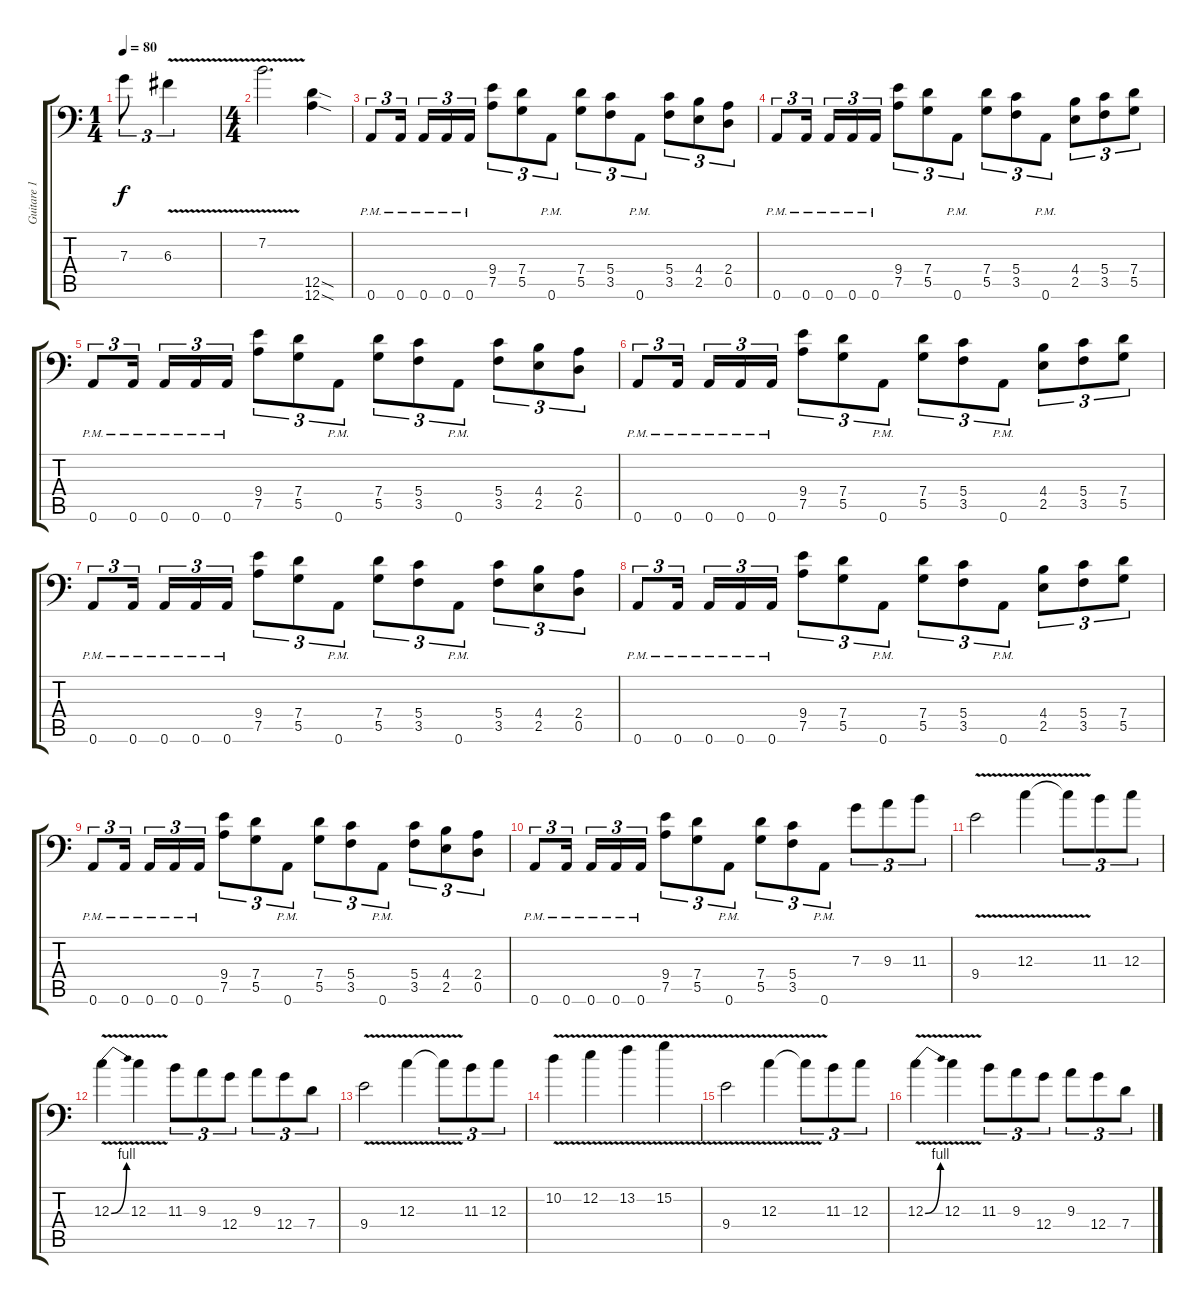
\track ("Guitare 1" "Guitare 1") {instrument distortionguitar}
\staff {score tabs}
\tuning (A3 E3 C3 G2 D2 A1) {hide}
\ts (1 4)
\tempo 80
\clef f4
\ks c
7.3.8{tu (3 2) dy f} 6.3{v}.4{tu (3 2)} |
\ts (4 4)
7.2{v}.2{d} (12.5{sod} 12.6{sod}).4 |
0.6{pm}.8{tu (3 2)} 0.6{pm}.16{tu (3 2) beam splitsecondary} 0.6{pm}.16{tu (3 2)} 0.6{pm}.16{tu (3 2)} 0.6{pm}.16{tu (3 2)} (9.4 7.5).8{tu (3 2)} (7.4 5.5).8{tu (3 2)} 0.6{pm}.8{tu (3 2)} (7.4 5.5).8{tu (3 2)} (5.4 3.5).8{tu (3 2)} 0.6{pm}.8{tu (3 2)} (5.4 3.5).8{tu (3 2)} (4.4 2.5).8{tu (3 2)} (2.4 0.5).8{tu (3 2)} |
0.6{pm}.8{tu (3 2)} 0.6{pm}.16{tu (3 2) beam splitsecondary} 0.6{pm}.16{tu (3 2)} 0.6{pm}.16{tu (3 2)} 0.6{pm}.16{tu (3 2)} (9.4 7.5).8{tu (3 2)} (7.4 5.5).8{tu (3 2)} 0.6{pm}.8{tu (3 2)} (7.4 5.5).8{tu (3 2)} (5.4 3.5).8{tu (3 2)} 0.6{pm}.8{tu (3 2)} (4.4 2.5).8{tu (3 2)} (5.4 3.5).8{tu (3 2)} (7.4 5.5).8{tu (3 2)} |
0.6{pm}.8{tu (3 2)} 0.6{pm}.16{tu (3 2) beam splitsecondary} 0.6{pm}.16{tu (3 2)} 0.6{pm}.16{tu (3 2)} 0.6{pm}.16{tu (3 2)} (9.4 7.5).8{tu (3 2)} (7.4 5.5).8{tu (3 2)} 0.6{pm}.8{tu (3 2)} (7.4 5.5).8{tu (3 2)} (5.4 3.5).8{tu (3 2)} 0.6{pm}.8{tu (3 2)} (5.4 3.5).8{tu (3 2)} (4.4 2.5).8{tu (3 2)} (2.4 0.5).8{tu (3 2)} |
0.6{pm}.8{tu (3 2)} 0.6{pm}.16{tu (3 2) beam splitsecondary} 0.6{pm}.16{tu (3 2)} 0.6{pm}.16{tu (3 2)} 0.6{pm}.16{tu (3 2)} (9.4 7.5).8{tu (3 2)} (7.4 5.5).8{tu (3 2)} 0.6{pm}.8{tu (3 2)} (7.4 5.5).8{tu (3 2)} (5.4 3.5).8{tu (3 2)} 0.6{pm}.8{tu (3 2)} (4.4 2.5).8{tu (3 2)} (5.4 3.5).8{tu (3 2)} (7.4 5.5).8{tu (3 2)} |
0.6{pm}.8{tu (3 2)} 0.6{pm}.16{tu (3 2) beam splitsecondary} 0.6{pm}.16{tu (3 2)} 0.6{pm}.16{tu (3 2)} 0.6{pm}.16{tu (3 2)} (9.4 7.5).8{tu (3 2)} (7.4 5.5).8{tu (3 2)} 0.6{pm}.8{tu (3 2)} (7.4 5.5).8{tu (3 2)} (5.4 3.5).8{tu (3 2)} 0.6{pm}.8{tu (3 2)} (5.4 3.5).8{tu (3 2)} (4.4 2.5).8{tu (3 2)} (2.4 0.5).8{tu (3 2)} |
0.6{pm}.8{tu (3 2)} 0.6{pm}.16{tu (3 2) beam splitsecondary} 0.6{pm}.16{tu (3 2)} 0.6{pm}.16{tu (3 2)} 0.6{pm}.16{tu (3 2)} (9.4 7.5).8{tu (3 2)} (7.4 5.5).8{tu (3 2)} 0.6{pm}.8{tu (3 2)} (7.4 5.5).8{tu (3 2)} (5.4 3.5).8{tu (3 2)} 0.6{pm}.8{tu (3 2)} (4.4 2.5).8{tu (3 2)} (5.4 3.5).8{tu (3 2)} (7.4 5.5).8{tu (3 2)} |
0.6{pm}.8{tu (3 2)} 0.6{pm}.16{tu (3 2) beam splitsecondary} 0.6{pm}.16{tu (3 2)} 0.6{pm}.16{tu (3 2)} 0.6{pm}.16{tu (3 2)} (9.4 7.5).8{tu (3 2)} (7.4 5.5).8{tu (3 2)} 0.6{pm}.8{tu (3 2)} (7.4 5.5).8{tu (3 2)} (5.4 3.5).8{tu (3 2)} 0.6{pm}.8{tu (3 2)} (5.4 3.5).8{tu (3 2)} (4.4 2.5).8{tu (3 2)} (2.4 0.5).8{tu (3 2)} |
0.6{pm}.8{tu (3 2)} 0.6{pm}.16{tu (3 2) beam splitsecondary} 0.6{pm}.16{tu (3 2)} 0.6{pm}.16{tu (3 2)} 0.6{pm}.16{tu (3 2)} (9.4 7.5).8{tu (3 2)} (7.4 5.5).8{tu (3 2)} 0.6{pm}.8{tu (3 2)} (7.4 5.5).8{tu (3 2)} (5.4 3.5).8{tu (3 2)} 0.6{pm}.8{tu (3 2)} 7.3.8{tu (3 2)} 9.3.8{tu (3 2)} 11.3.8{tu (3 2)} |
9.4{v}.2 12.3{v}.4 12.3{t}.8{tu (3 2)} 11.3.8{tu (3 2)} 12.3.8{tu (3 2)} |
12.3{be (bend 0 0 60 4) v}.4 12.3{v}.4 11.3.8{tu (3 2)} 9.3.8{tu (3 2)} 12.4.8{tu (3 2)} 9.3.8{tu (3 2)} 12.4.8{tu (3 2)} 7.4.8{tu (3 2)} |
9.4{v}.2 12.3{v}.4 12.3{t}.8{tu (3 2)} 11.3.8{tu (3 2)} 12.3.8{tu (3 2)} |
10.2{v}.4 12.2{v}.4 13.2{v}.4 15.2{v}.4 |
9.4{v}.2 12.3{v}.4 12.3{t}.8{tu (3 2)} 11.3.8{tu (3 2)} 12.3.8{tu (3 2)} |
12.3{be (bend 0 0 60 4) v}.4 12.3{v}.4 11.3.8{tu (3 2)} 9.3.8{tu (3 2)} 12.4.8{tu (3 2)} 9.3.8{tu (3 2)} 12.4.8{tu (3 2)} 7.4.8{tu (3 2)}
